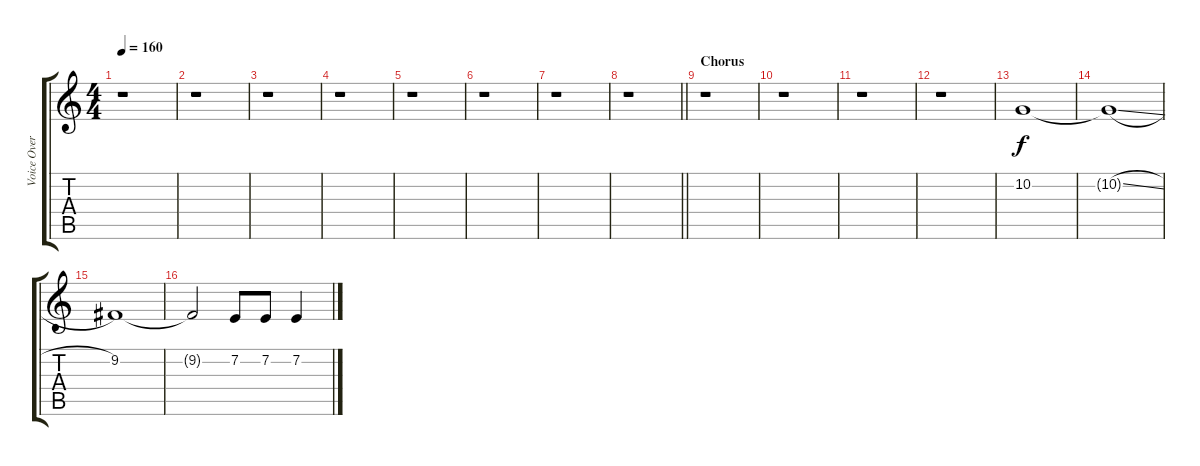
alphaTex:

\track ("Voice Overdub" "Voice Over") {instrument violin}
\staff {score tabs}
\tuning (D4 A3 F3 C3 G2 C2) {hide}
\ts (4 4)
\tempo 160
\clef g2
\ks c
r.1{dy f} |
r.1 |
r.1 |
r.1 |
r.1 |
r.1 |
r.1 |
\barLineRight lightlight
r.1 |
\section ("" "Chorus")
r.1 |
r.1 |
r.1 |
r.1 |
10.2.1 |
10.2{sl t}.1 |
9.2.1 |
9.2{t}.2 7.2.8 7.2.8 7.2.4
